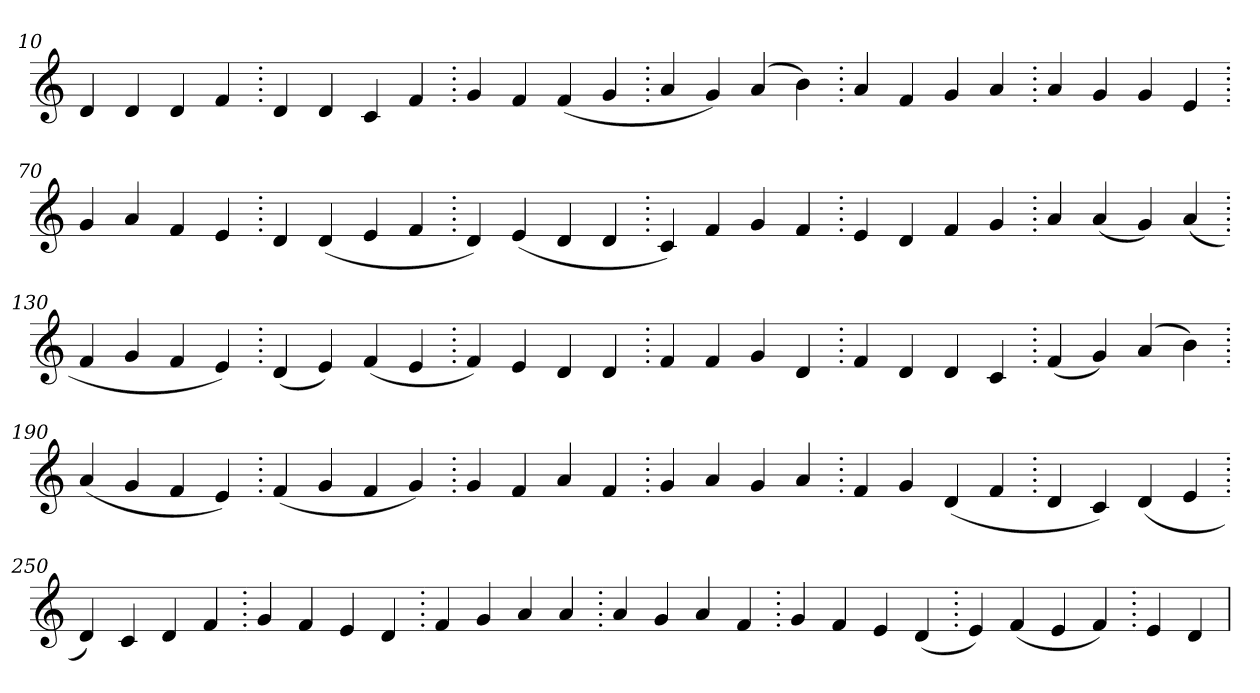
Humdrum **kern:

**kern
*part1
*staff1
*clefG2
=10.
4d
4d
4d
4f
=20.
4d
4d
4c
4f
=30.
4g
4f
(>4f
4g
=40.
4a
4g)
(>4a
4b)
=50.
4a
4f
4g
4a
=60.
4a
4g
4g
4e
=70.
4g
4a
4f
4e
=80.
4d
(>4d
4e
4f
=90.
4d)
(>4e
4d
4d
=100.
4c)
4f
4g
4f
=110.
4e
4d
4f
4g
=120.
4a
(>4a
4g)
(>4a
=130.
4f
4g
4f
4e)
=140.
(>4d
4e)
(>4f
4e
=150.
4f)
4e
4d
4d
=160.
4f
4f
4g
4d
=170.
4f
4d
4d
4c
=180.
(>4f
4g)
(>4a
4b)
=190.
(>4a
4g
4f
4e)
=200.
(>4f
4g
4f
4g)
=210.
4g
4f
4a
4f
=220.
4g
4a
4g
4a
=230.
4f
4g
(>4d
4f
=240.
4d
4c)
(>4d
4e
=250.
4d)
4c
4d
4f
=260.
4g
4f
4e
4d
=270.
4f
4g
4a
4a
=280.
4a
4g
4a
4f
=290.
4g
4f
4e
(>4d
=300.
4e)
(>4f
4e
4f)
=310.
4e
4d
=
*-
